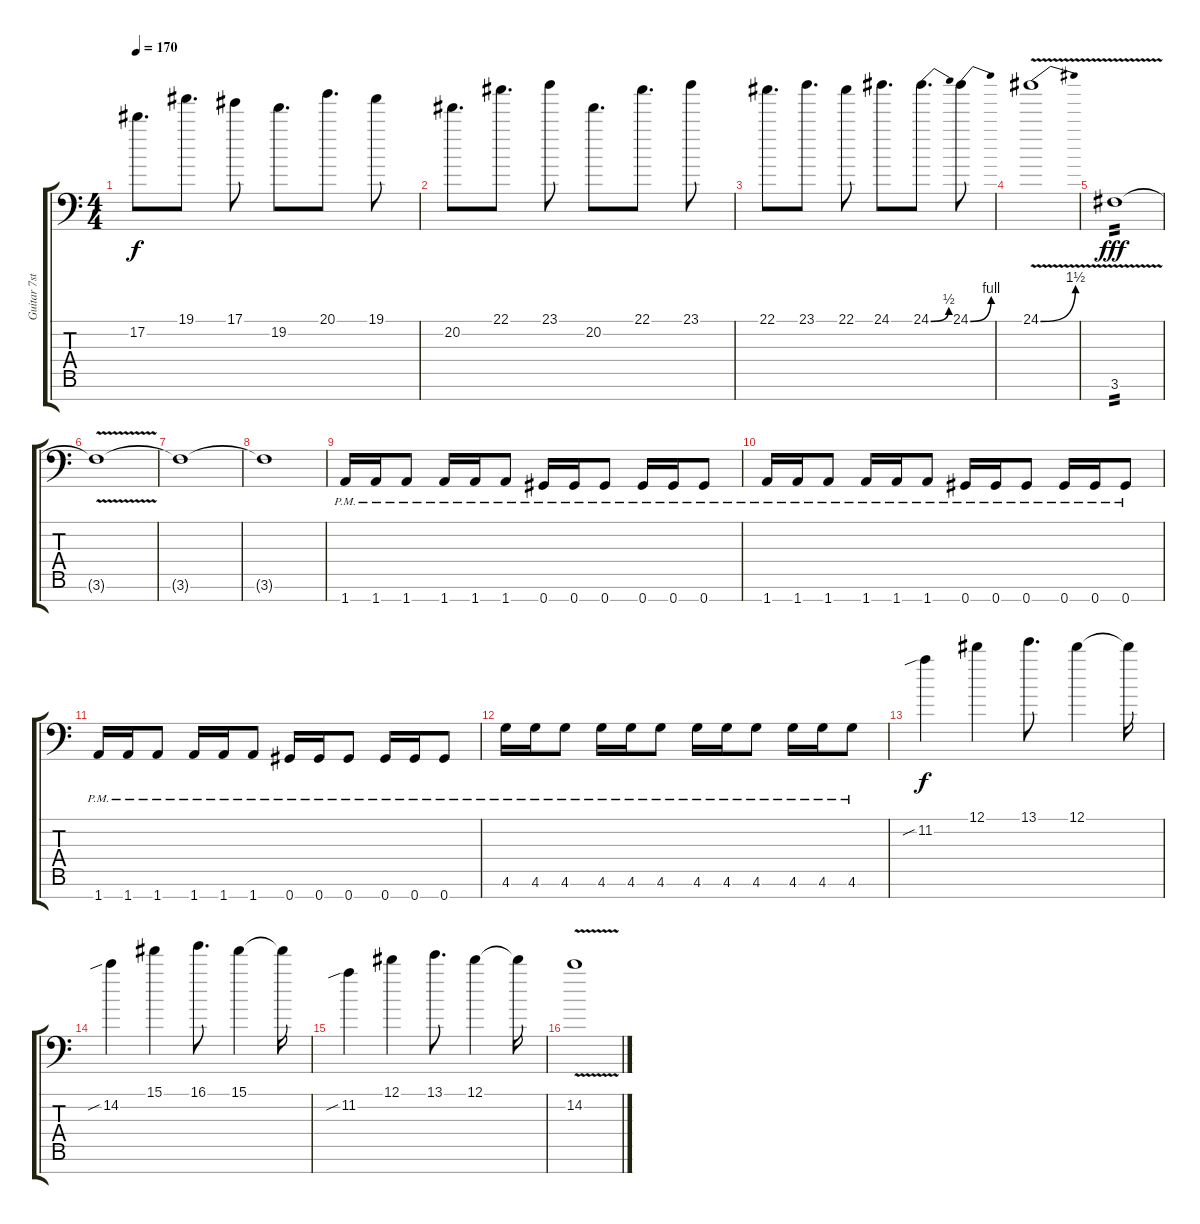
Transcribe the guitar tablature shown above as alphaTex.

\track ("Guitar 7str Drop G#" "Guitar 7st") {mute instrument distortionguitar}
\staff {score tabs}
\tuning (Eb4 Bb3 Gb3 Db3 Ab2 Eb2 Ab1) {hide}
\ts (4 4)
\tempo 170
\clef f4
\ks c
17.2.8{d dy f} 19.1.8{d} 17.1.8 19.2.8{d} 20.1.8{d} 19.1.8 |
20.2.8{d} 22.1.8{d} 23.1.8 20.2.8{d} 22.1.8{d} 23.1.8 |
22.1.8{d} 23.1.8{d} 22.1.8 24.1.8{d} 24.1{be (bend 0 0 60 2)}.8{d} 24.1{be (bend 0 0 60 4)}.8 |
24.1{be (bend 0 0 60 6) v}.1 |
3.6{v}.1{tp 2 dy fff} |
3.6{t}.1 |
3.6{t}.1 |
3.6{t}.1 |
1.7{pm}.16 1.7{pm}.16 1.7{pm}.8 1.7{pm}.16 1.7{pm}.16 1.7{pm}.8 0.7{pm}.16 0.7{pm}.16 0.7{pm}.8 0.7{pm}.16 0.7{pm}.16 0.7{pm}.8 |
1.7{pm}.16 1.7{pm}.16 1.7{pm}.8 1.7{pm}.16 1.7{pm}.16 1.7{pm}.8 0.7{pm}.16 0.7{pm}.16 0.7{pm}.8 0.7{pm}.16 0.7{pm}.16 0.7{pm}.8 |
1.7{pm}.16 1.7{pm}.16 1.7{pm}.8 1.7{pm}.16 1.7{pm}.16 1.7{pm}.8 0.7{pm}.16 0.7{pm}.16 0.7{pm}.8 0.7{pm}.16 0.7{pm}.16 0.7{pm}.8 |
4.6{pm}.16 4.6{pm}.16 4.6{pm}.8 4.6{pm}.16 4.6{pm}.16 4.6{pm}.8 4.6{pm}.16 4.6{pm}.16 4.6{pm}.8 4.6{pm}.16 4.6{pm}.16 4.6{pm}.8 |
11.2{sib}.4{dy f} 12.1.4 13.1.8{d} 12.1.4 12.1{t}.16 |
14.2{sib}.4 15.1.4 16.1.8{d} 15.1.4 15.1{t}.16 |
11.2{sib}.4 12.1.4 13.1.8{d} 12.1.4 12.1{t}.16 |
14.2{v}.1
